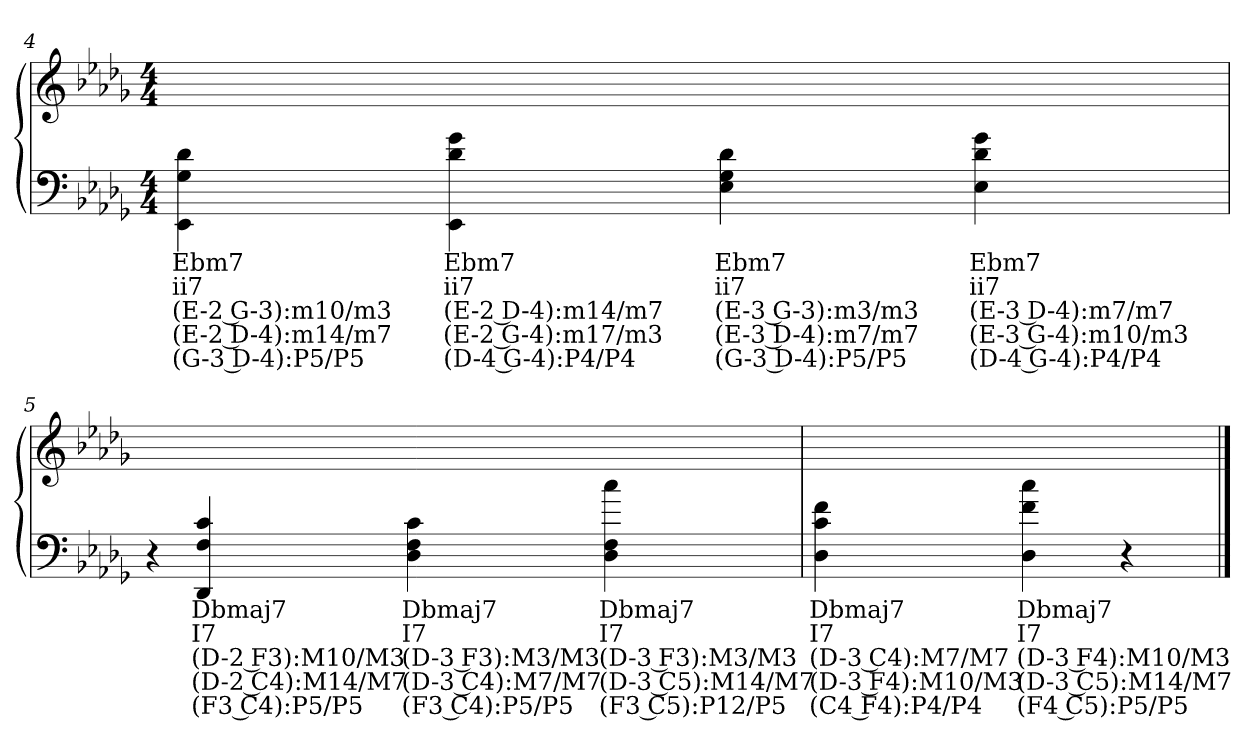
**kern	**text	**text	**text	**text	**text	**kern
*part2	*part2	*part2	*part2	*part2	*part2	*part1
*staff2	*staff2	*staff2	*staff2	*staff2	*staff2	*staff1
*clefF4	*	*	*	*	*	*clefG2
*k[b-e-a-d-g-]	*	*	*	*	*	*k[b-e-a-d-g-]
*D-:	*	*	*	*	*	*D-:
*M4/4	*	*	*	*	*	*M4/4
=4	=4	=4	=4	=4	=4	=4
4EE- 4G- 4d-	Ebm7	ii7	(E-2 G-3):m10/m3	(E-2 D-4):m14/m7	(G-3 D-4):P5/P5	1ryy
4EE- 4d- 4g-	Ebm7	ii7	(E-2 D-4):m14/m7	(E-2 G-4):m17/m3	(D-4 G-4):P4/P4	.
4E- 4G- 4d-	Ebm7	ii7	(E-3 G-3):m3/m3	(E-3 D-4):m7/m7	(G-3 D-4):P5/P5	.
4E- 4d- 4g-	Ebm7	ii7	(E-3 D-4):m7/m7	(E-3 G-4):m10/m3	(D-4 G-4):P4/P4	.
=5	=5	=5	=5	=5	=5	=5
4r	.	.	.	.	.	1ryy
4DD- 4F 4c	Dbmaj7	I7	(D-2 F3):M10/M3	(D-2 C4):M14/M7	(F3 C4):P5/P5	.
4D- 4F 4c	Dbmaj7	I7	(D-3 F3):M3/M3	(D-3 C4):M7/M7	(F3 C4):P5/P5	.
4D- 4F 4cc	Dbmaj7	I7	(D-3 F3):M3/M3	(D-3 C5):M14/M7	(F3 C5):P12/P5	.
=6	=6	=6	=6	=6	=6	=6
4D- 4c 4f	Dbmaj7	I7	(D-3 C4):M7/M7	(D-3 F4):M10/M3	(C4 F4):P4/P4	2.ryy
4D- 4f 4cc	Dbmaj7	I7	(D-3 F4):M10/M3	(D-3 C5):M14/M7	(F4 C5):P5/P5	.
4r	.	.	.	.	.	.
==	==	==	==	==	==	==
*-	*-	*-	*-	*-	*-	*-
